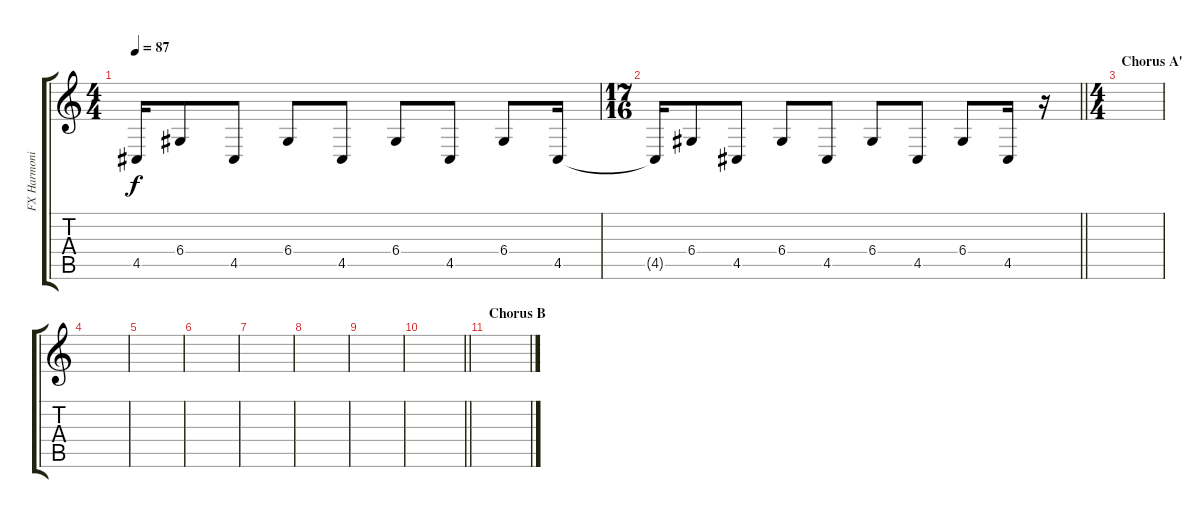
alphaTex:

\track ("FX Harmonics" "FX Harmoni") {instrument guitarfretnoise}
\staff {score tabs}
\tuning (D6 B3 G3 D3 A2 E2) {hide}
\ts (4 4)
\tempo 87
\clef g2
\ks c
4.5{t}.16{dy f} 6.4.8 4.5.8 6.4.8 4.5.8 6.4.8 4.5.8 6.4.8 4.5.16 |
\ts (17 16)
\barLineRight lightlight
4.5{t}.16 6.4.8 4.5.8 6.4.8 4.5.8 6.4.8 4.5.8 6.4.8 4.5.16 r.16 |
\ts (4 4)
\section ("" "Chorus A'")
|
|
|
|
|
|
|
\barLineRight lightlight
|
\section ("" "Chorus B")
